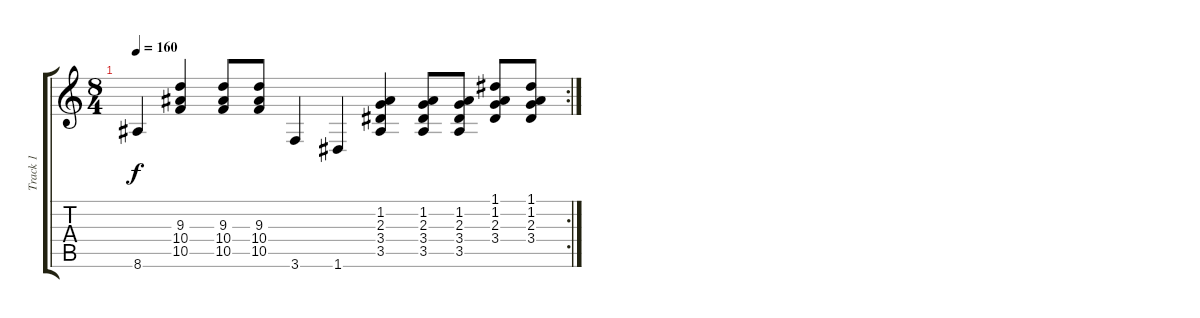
\track ("Track 1" "Track 1") {instrument acousticguitarsteel}
\staff {score tabs}
\tuning (D4 A3 F3 C3 G2 D2) {hide}
\rc 2
\ts (8 4)
\tempo 160
\clef g2
\ks c
8.6.4{dy f} (9.3 10.4 10.5).4 (9.3 10.4 10.5).8 (9.3 10.4 10.5).8 3.6.4 1.6.4 (1.2 2.3 3.4 3.5).4 (1.2 2.3 3.4 3.5).8 (1.2 2.3 3.4 3.5).8 (1.1 1.2 2.3 3.4).8 (1.1 1.2 2.3 3.4).8
